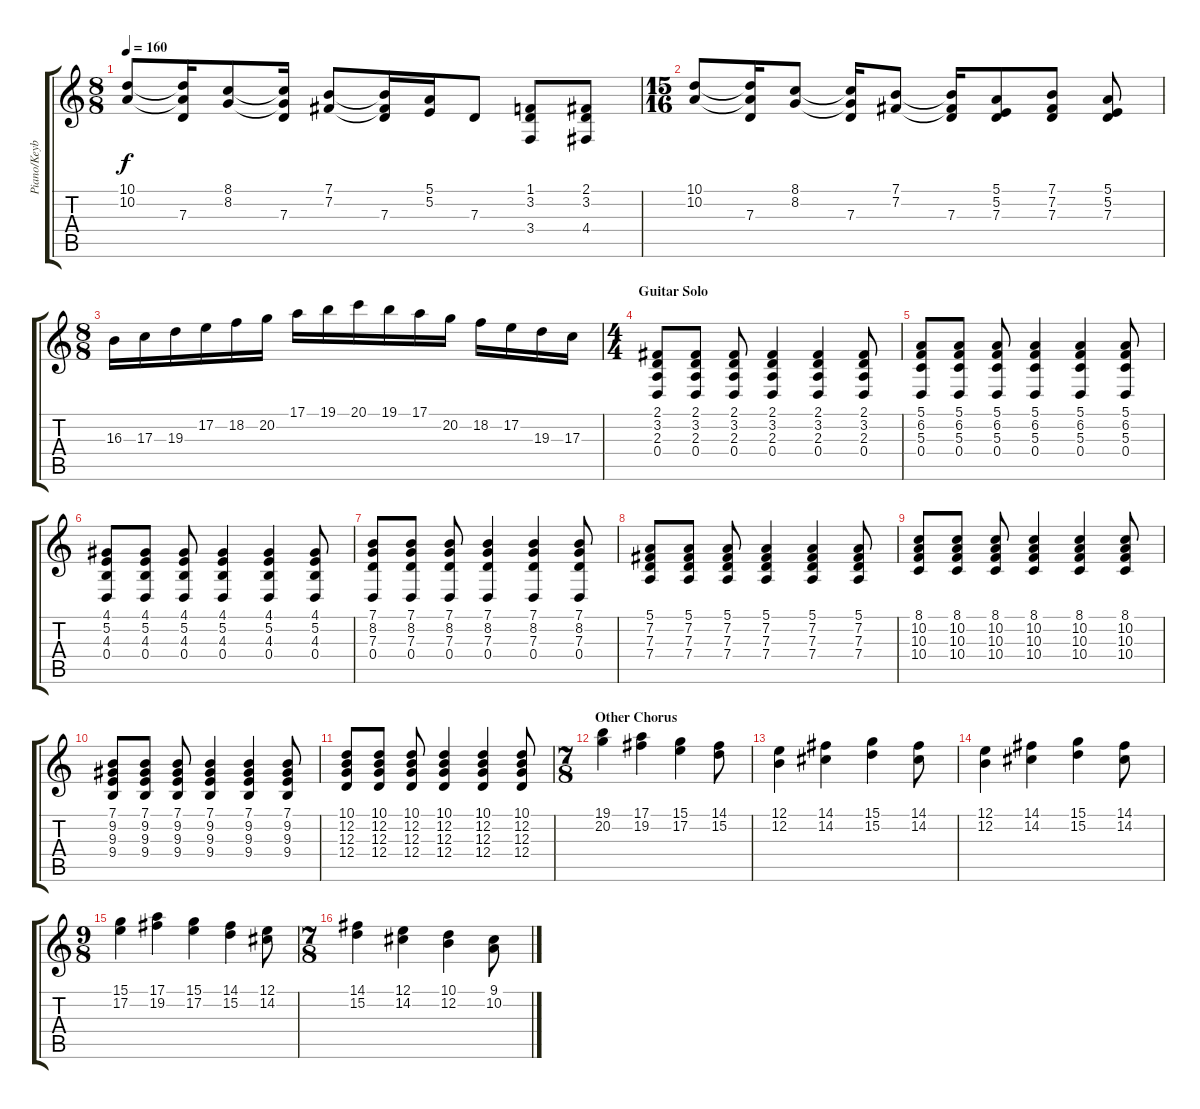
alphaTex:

\track ("Piano/Keyboards (Solos)" "Piano/Keyb") {instrument brightacousticpiano}
\staff {score tabs}
\tuning (E4 B3 G3 D3 A2 E2) {hide}
\ts (8 8)
\tempo 160
\clef g2
\ks c
(10.1 10.2).8{dy f} (10.1{t} 10.2{t} 7.3).16 (8.1 8.2).8 (8.1{t} 8.2{t} 7.3).16 (7.1 7.2).8 (7.1{t} 7.2{t} 7.3).16 (5.1 5.2).16 7.3.8 (1.1 3.2 3.4).8 (2.1 3.2 4.4).8 |
\ts (15 16)
(10.1 10.2).8 (10.1{t} 10.2{t} 7.3).16 (8.1 8.2).8 (8.1{t} 8.2{t} 7.3).16 (7.1 7.2).8 (7.1{t} 7.2{t} 7.3).16 (5.1 5.2 7.3).8 (7.1 7.2 7.3).8 (5.1 5.2 7.3).8 |
\ts (8 8)
16.3.16 17.3.16 19.3.16 17.2.16 18.2.16 20.2.16 17.1.16 19.1.16 20.1.16 19.1.16 17.1.16 20.2.16 18.2.16 17.2.16 19.3.16 17.3.16 |
\ts (4 4)
\section ("" "Guitar Solo")
(2.1 3.2 2.3 0.4).8 (2.1 3.2 2.3 0.4).8 (2.1 3.2 2.3 0.4).8 (2.1 3.2 2.3 0.4).4 (2.1 3.2 2.3 0.4).4 (2.1 3.2 2.3 0.4).8 |
(5.1 6.2 5.3 0.4).8 (5.1 6.2 5.3 0.4).8 (5.1 6.2 5.3 0.4).8 (5.1 6.2 5.3 0.4).4 (5.1 6.2 5.3 0.4).4 (5.1 6.2 5.3 0.4).8 |
(4.1 5.2 4.3 0.4).8 (4.1 5.2 4.3 0.4).8 (4.1 5.2 4.3 0.4).8 (4.1 5.2 4.3 0.4).4 (4.1 5.2 4.3 0.4).4 (4.1 5.2 4.3 0.4).8 |
(7.1 8.2 7.3 0.4).8 (7.1 8.2 7.3 0.4).8 (7.1 8.2 7.3 0.4).8 (7.1 8.2 7.3 0.4).4 (7.1 8.2 7.3 0.4).4 (7.1 8.2 7.3 0.4).8 |
(5.1 7.2 7.3 7.4).8 (5.1 7.2 7.3 7.4).8 (5.1 7.2 7.3 7.4).8 (5.1 7.2 7.3 7.4).4 (5.1 7.2 7.3 7.4).4 (5.1 7.2 7.3 7.4).8 |
(8.1 10.2 10.3 10.4).8 (8.1 10.2 10.3 10.4).8 (8.1 10.2 10.3 10.4).8 (8.1 10.2 10.3 10.4).4 (8.1 10.2 10.3 10.4).4 (8.1 10.2 10.3 10.4).8 |
(7.1 9.2 9.3 9.4).8 (7.1 9.2 9.3 9.4).8 (7.1 9.2 9.3 9.4).8 (7.1 9.2 9.3 9.4).4 (7.1 9.2 9.3 9.4).4 (7.1 9.2 9.3 9.4).8 |
(10.1 12.2 12.3 12.4).8 (10.1 12.2 12.3 12.4).8 (10.1 12.2 12.3 12.4).8 (10.1 12.2 12.3 12.4).4 (10.1 12.2 12.3 12.4).4 (10.1 12.2 12.3 12.4).8 |
\ts (7 8)
\section ("" "Other Chorus")
(19.1 20.2).4{volume 11 instrument fx4atmosphere} (17.1 19.2).4 (15.1 17.2).4 (14.1 15.2).8 |
(12.1 12.2).4 (14.1 14.2).4 (15.1 15.2).4 (14.1 14.2).8 |
(12.1 12.2).4 (14.1 14.2).4 (15.1 15.2).4 (14.1 14.2).8 |
\ts (9 8)
(15.1 17.2).4 (17.1 19.2).4 (15.1 17.2).4 (14.1 15.2).4 (12.1 14.2).8 |
\ts (7 8)
(14.1 15.2).4 (12.1 14.2).4 (10.1 12.2).4 (9.1 10.2).8
